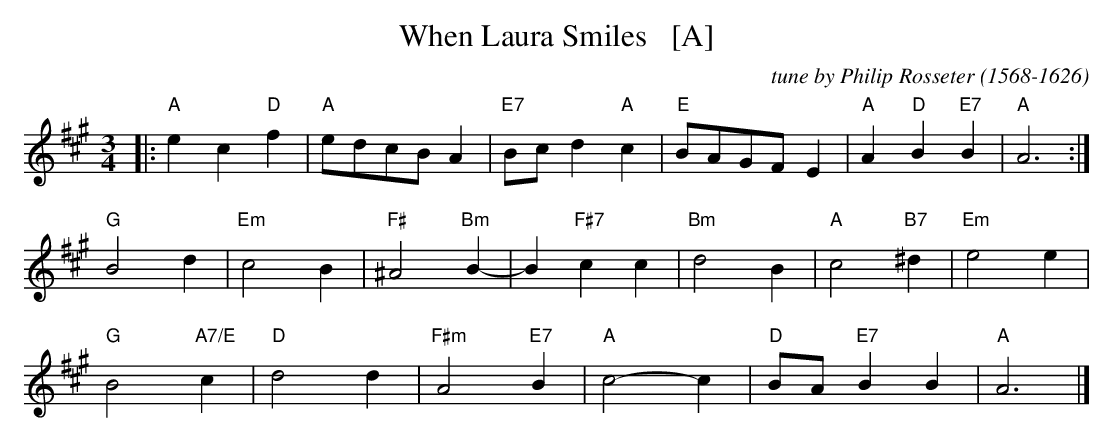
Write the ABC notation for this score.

X:1
T:When Laura Smiles   [A]
C:tune by Philip Rosseter (1568-1626)
M:3/4
L:1/4
K:A
|:\
"A"ec"D"f | "A"e/d/c/B/ A | "E7"B/c/d"A"c | "E"B/A/G/F/ E | "A"A "D"B "E7"B | "A"A3 :|
"G"B2d | "Em"c2B | "F#"^A2 "Bm"B- | B "F#7"cc | "Bm"d2B | "A"c2"B7"^d | "Em"e2e |
"G"B2"A7/E"c | "D"d2d | "F#m"A2"E7"B | "A"c2-c | "D"B/A/ "E7"BB | "A"A3 |]
